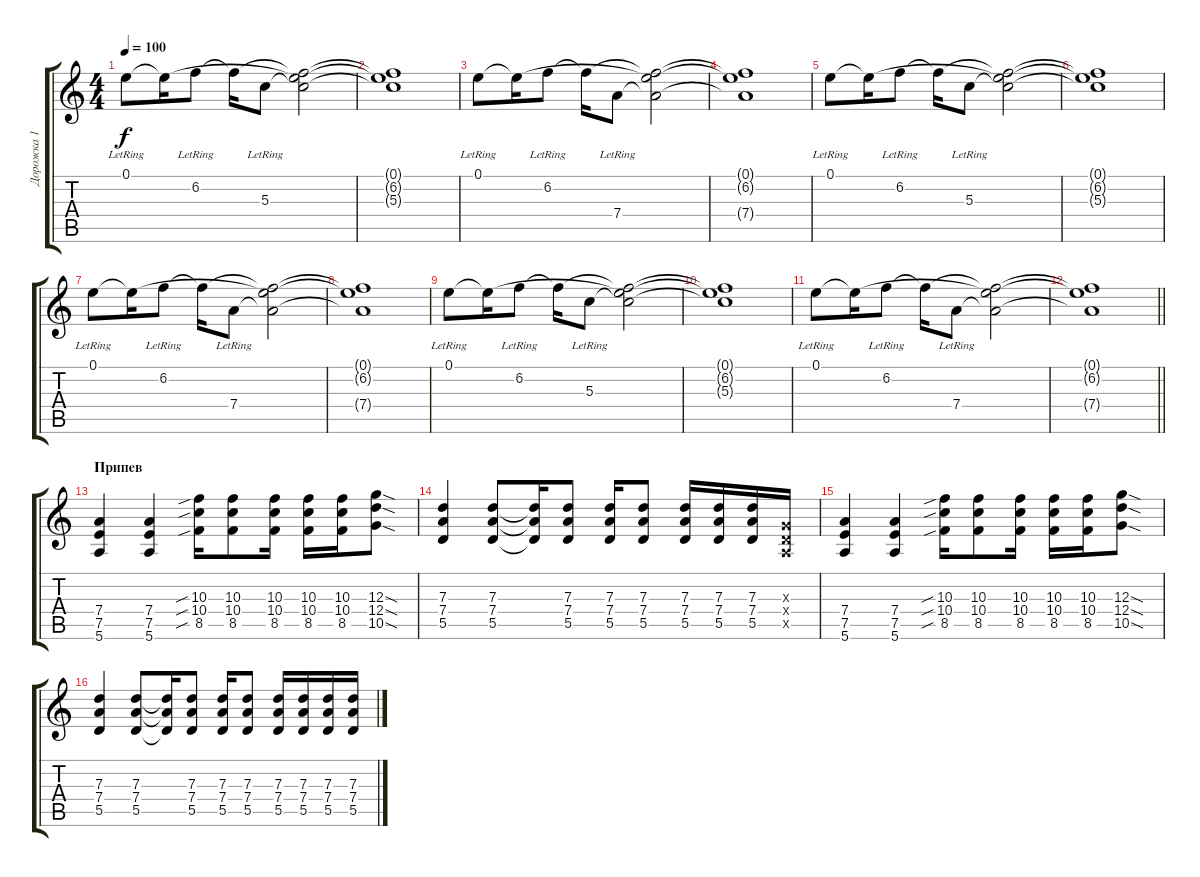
\track ("Дорожка 1" "Дорожка 1") {instrument electricguitarclean}
\staff {score tabs}
\tuning (E4 B3 G3 D3 A2 E2) {hide}
\ts (4 4)
\tempo 100
\clef g2
\ks c
0.1{lr}.8{dy f} 0.1{t}.16 6.2{lr}.8 6.2{t}.16 5.3{lr}.8 (0.1{t} 6.2{t} 5.3{t}).2 |
(0.1{t} 6.2{t} 5.3{t}).1 |
0.1{lr}.8 0.1{t}.16 6.2{lr}.8 6.2{t}.16 7.4{lr}.8 (0.1{t} 6.2{t} 7.4{t}).2 |
(0.1{t} 6.2{t} 7.4{t}).1 |
0.1{lr}.8 0.1{t}.16 6.2{lr}.8 6.2{t}.16 5.3{lr}.8 (0.1{t} 6.2{t} 5.3{t}).2 |
(0.1{t} 6.2{t} 5.3{t}).1 |
0.1{lr}.8 0.1{t}.16 6.2{lr}.8 6.2{t}.16 7.4{lr}.8 (0.1{t} 6.2{t} 7.4{t}).2 |
(0.1{t} 6.2{t} 7.4{t}).1 |
0.1{lr}.8 0.1{t}.16 6.2{lr}.8 6.2{t}.16 5.3{lr}.8 (0.1{t} 6.2{t} 5.3{t}).2 |
(0.1{t} 6.2{t} 5.3{t}).1 |
0.1{lr}.8 0.1{t}.16 6.2{lr}.8 6.2{t}.16 7.4{lr}.8 (0.1{t} 6.2{t} 7.4{t}).2 |
\barLineRight lightlight
(0.1{t} 6.2{t} 7.4{t}).1 |
\section ("" "Припев")
(7.4 7.5 5.6).4{volume 15 instrument overdrivenguitar} (7.4 7.5 5.6).4 (10.3{sib} 10.4{sib} 8.5{sib}).16 (10.3 10.4 8.5).8 (10.3 10.4 8.5).16 (10.3 10.4 8.5).16 (10.3 10.4 8.5).16 (12.3{sod} 12.4{sod} 10.5{sod}).8 |
(7.3 7.4 5.5).4 (7.3 7.4 5.5).8 (7.3{t} 7.4{t} 5.5{t}).16 (7.3 7.4 5.5).8 (7.3 7.4 5.5).16 (7.3 7.4 5.5).8 (7.3 7.4 5.5).16 (7.3 7.4 5.5).16 (7.3 7.4 5.5).16 (0.3{x} 0.4{x} 0.5{x}).16 |
(7.4 7.5 5.6).4 (7.4 7.5 5.6).4 (10.3{sib} 10.4{sib} 8.5{sib}).16 (10.3 10.4 8.5).8 (10.3 10.4 8.5).16 (10.3 10.4 8.5).16 (10.3 10.4 8.5).16 (12.3{sod} 12.4{sod} 10.5{sod}).8 |
(7.3 7.4 5.5).4 (7.3 7.4 5.5).8 (7.3{t} 7.4{t} 5.5{t}).16 (7.3 7.4 5.5).8 (7.3 7.4 5.5).16 (7.3 7.4 5.5).8 (7.3 7.4 5.5).16 (7.3 7.4 5.5).16 (7.3 7.4 5.5).16 (7.3 7.4 5.5).16
